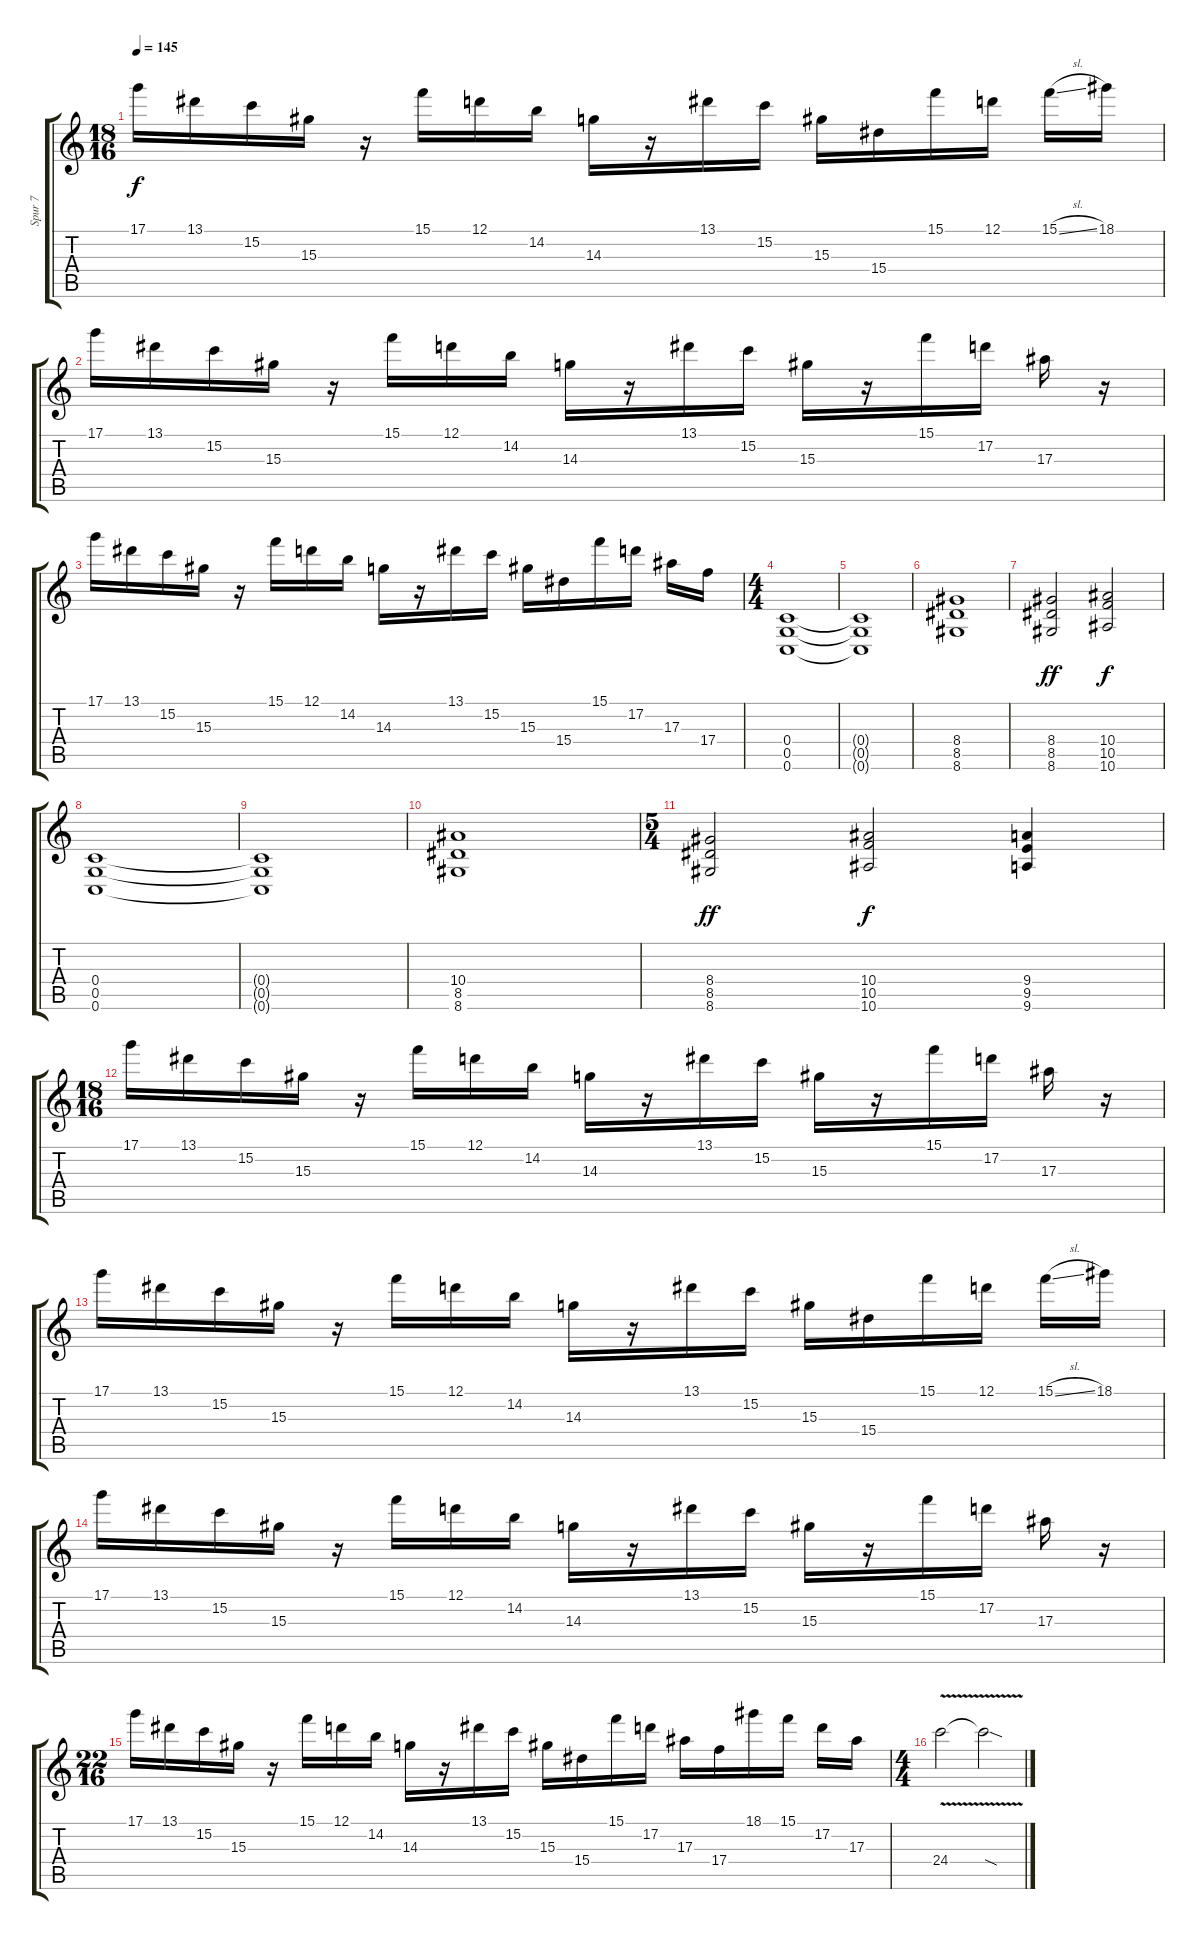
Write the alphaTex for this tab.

\track ("Spur 7" "Spur 7") {instrument distortionguitar}
\staff {score tabs}
\tuning (D4 A3 F3 C3 G2 C2) {hide}
\ts (18 16)
\tempo 145
\clef g2
\ks c
17.1.16{dy f} 13.1.16 15.2.16 15.3.16 r.16 15.1.16 12.1.16 14.2.16 14.3.16 r.16 13.1.16 15.2.16 15.3.16 15.4.16 15.1.16 12.1.16 15.1{sl}.16 18.1.16 |
17.1.16 13.1.16 15.2.16 15.3.16 r.16 15.1.16 12.1.16 14.2.16 14.3.16 r.16 13.1.16 15.2.16 15.3.16 r.16 15.1.16 17.2.16 17.3.16 r.16 |
17.1.16 13.1.16 15.2.16 15.3.16 r.16 15.1.16 12.1.16 14.2.16 14.3.16 r.16 13.1.16 15.2.16 15.3.16 15.4.16 15.1.16 17.2.16 17.3.16 17.4.16 |
\ts (4 4)
(0.4 0.5 0.6).1 |
(0.4{t} 0.5{t} 0.6{t}).1 |
(8.4 8.5 8.6).1 |
(8.4 8.5 8.6).2{dy ff} (10.4 10.5 10.6).2{dy f} |
(0.4 0.5 0.6).1 |
(0.4{t} 0.5{t} 0.6{t}).1 |
(10.4 8.5 8.6).1 |
\ts (5 4)
(8.4 8.5 8.6).2{dy ff} (10.4 10.5 10.6).2{dy f} (9.4 9.5 9.6).4 |
\ts (18 16)
17.1.16 13.1.16 15.2.16 15.3.16 r.16 15.1.16 12.1.16 14.2.16 14.3.16 r.16 13.1.16 15.2.16 15.3.16 r.16 15.1.16 17.2.16 17.3.16 r.16 |
17.1.16 13.1.16 15.2.16 15.3.16 r.16 15.1.16 12.1.16 14.2.16 14.3.16 r.16 13.1.16 15.2.16 15.3.16 15.4.16 15.1.16 12.1.16 15.1{sl}.16 18.1.16 |
17.1.16 13.1.16 15.2.16 15.3.16 r.16 15.1.16 12.1.16 14.2.16 14.3.16 r.16 13.1.16 15.2.16 15.3.16 r.16 15.1.16 17.2.16 17.3.16 r.16 |
\ts (22 16)
17.1.16 13.1.16 15.2.16 15.3.16 r.16 15.1.16 12.1.16 14.2.16 14.3.16 r.16 13.1.16 15.2.16 15.3.16 15.4.16 15.1.16 17.2.16 17.3.16 17.4.16 18.1.16 15.1.16 17.2.16 17.3.16 |
\ts (4 4)
24.4{v}.2 24.4{sod t}.2
